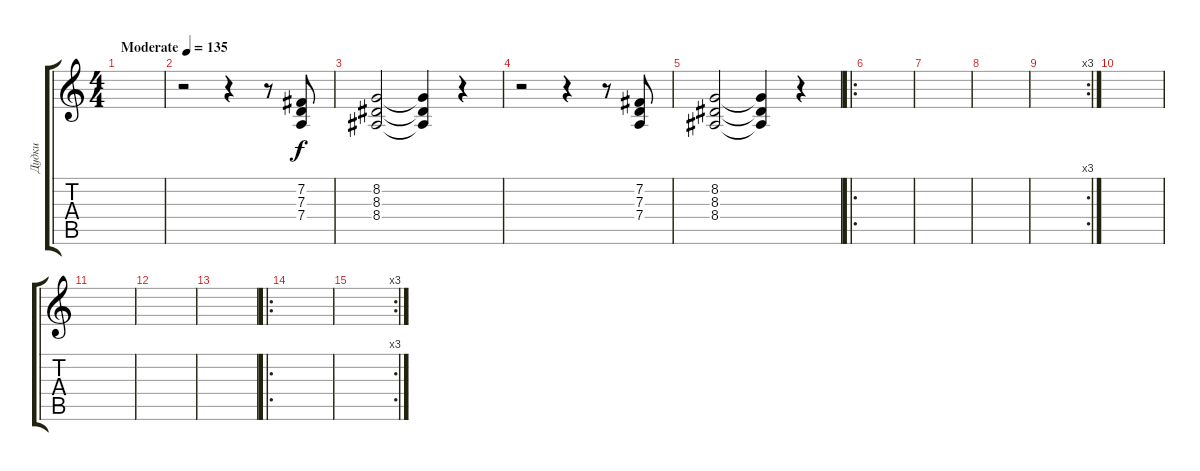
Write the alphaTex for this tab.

\track ("Дудки" "Дудки") {instrument trombone}
\staff {score tabs}
\tuning (E4 B3 G3 D3 A2 E2) {hide}
\ts (4 4)
\tempo (135 "Moderate")
\clef g2
\ks c
|
r.2 r.4 r.8 (7.2 7.3 7.4).8 |
(8.2 8.3 8.4).2 (8.2{t} 8.3{t} 8.4{t}).4 r.4 |
r.2 r.4 r.8 (7.2 7.3 7.4).8 |
(8.2 8.3 8.4).2 (8.2{t} 8.3{t} 8.4{t}).4 r.4 |
\ro
|
|
|
\rc 3
|
|
|
|
|
\ro
|
\rc 3
